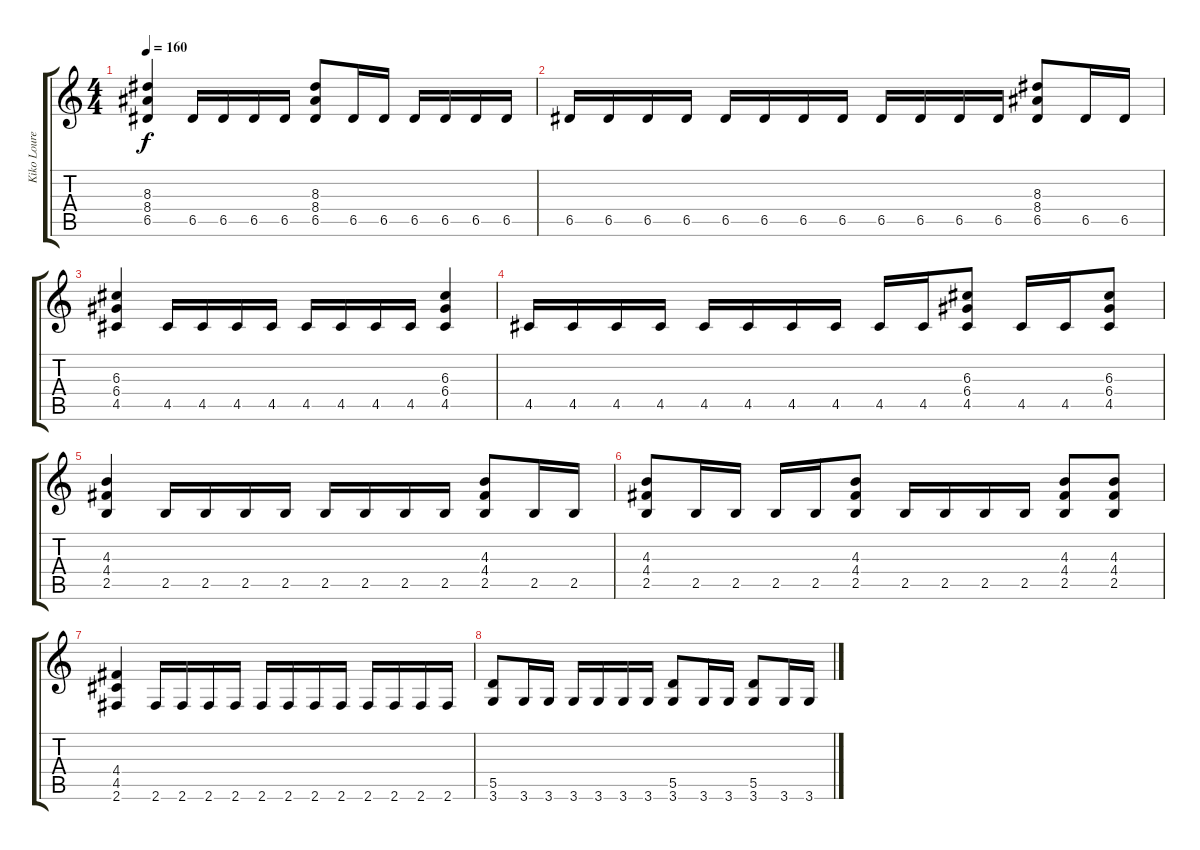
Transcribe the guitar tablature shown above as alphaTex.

\track ("Kiko Loureiro" "Kiko Loure") {instrument distortionguitar}
\staff {score tabs}
\tuning (E4 B3 G3 D3 A2 E2) {hide}
\ts (4 4)
\tempo 160
\clef g2
\ks c
(8.3 8.4 6.5).4{dy f} 6.5.16 6.5.16 6.5.16 6.5.16 (8.3 8.4 6.5).8 6.5.16 6.5.16 6.5.16 6.5.16 6.5.16 6.5.16 |
6.5.16 6.5.16 6.5.16 6.5.16 6.5.16 6.5.16 6.5.16 6.5.16 6.5.16 6.5.16 6.5.16 6.5.16 (8.3 8.4 6.5).8 6.5.16 6.5.16 |
(6.3 6.4 4.5).4 4.5.16 4.5.16 4.5.16 4.5.16 4.5.16 4.5.16 4.5.16 4.5.16 (6.3 6.4 4.5).4 |
4.5.16 4.5.16 4.5.16 4.5.16 4.5.16 4.5.16 4.5.16 4.5.16 4.5.16 4.5.16 (6.3 6.4 4.5).8 4.5.16 4.5.16 (6.3 6.4 4.5).8 |
(4.3 4.4 2.5).4 2.5.16 2.5.16 2.5.16 2.5.16 2.5.16 2.5.16 2.5.16 2.5.16 (4.3 4.4 2.5).8 2.5.16 2.5.16 |
(4.3 4.4 2.5).8 2.5.16 2.5.16 2.5.16 2.5.16 (4.3 4.4 2.5).8 2.5.16 2.5.16 2.5.16 2.5.16 (4.3 4.4 2.5).8 (4.3 4.4 2.5).8 |
(4.4 4.5 2.6).4 2.6.16 2.6.16 2.6.16 2.6.16 2.6.16 2.6.16 2.6.16 2.6.16 2.6.16 2.6.16 2.6.16 2.6.16 |
(5.5 3.6).8 3.6.16 3.6.16 3.6.16 3.6.16 3.6.16 3.6.16 (5.5 3.6).8 3.6.16 3.6.16 (5.5 3.6).8 3.6.16 3.6.16
